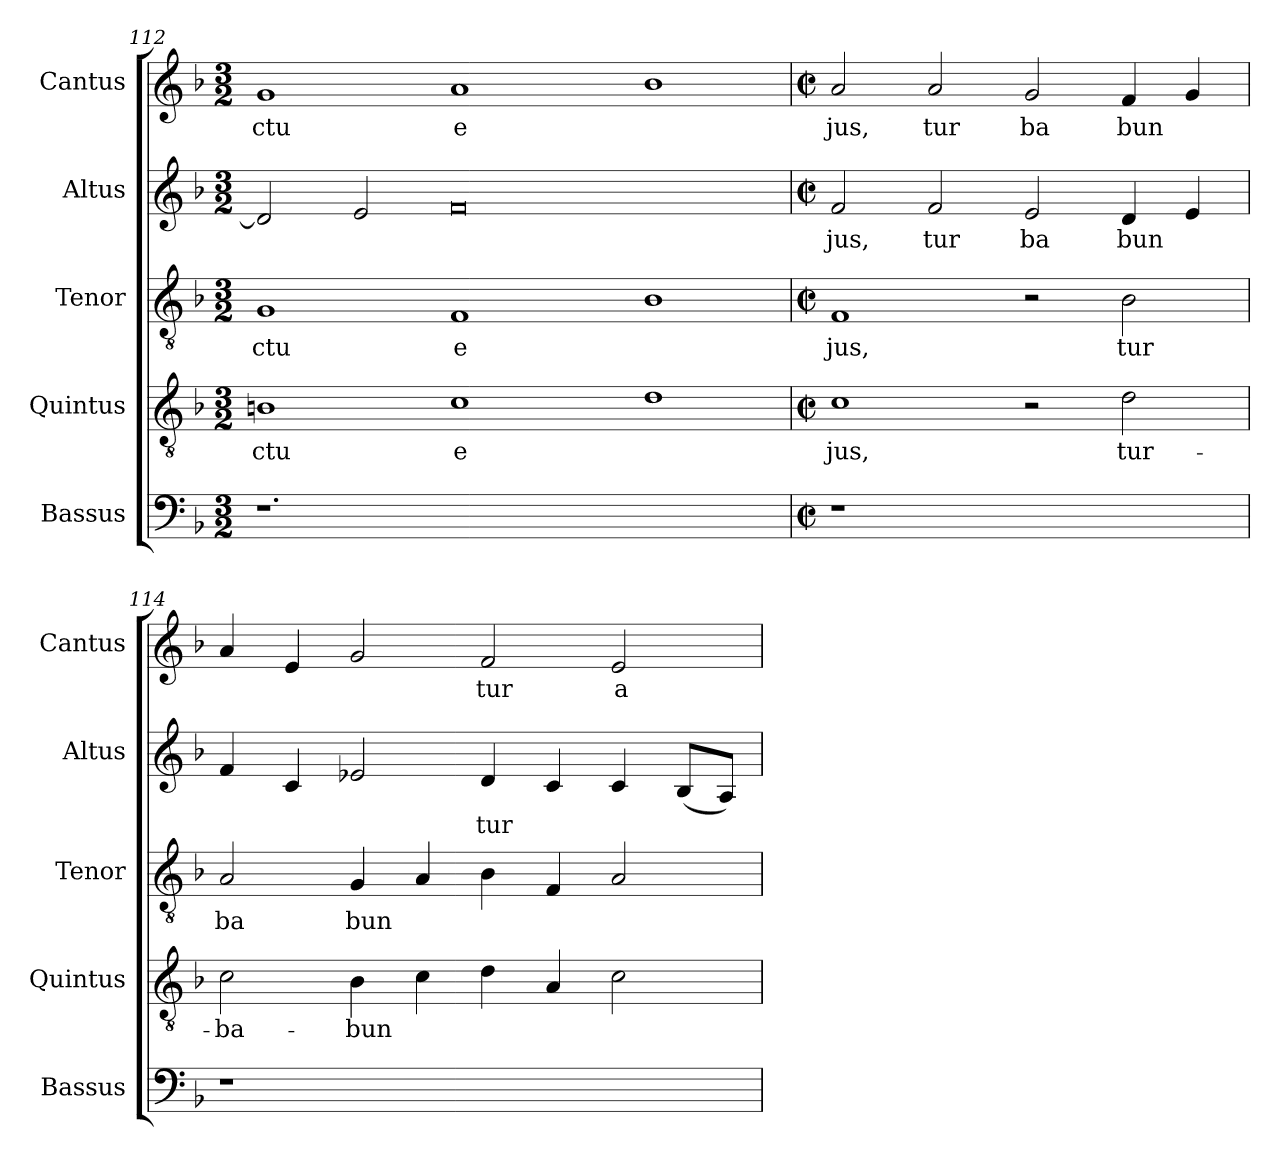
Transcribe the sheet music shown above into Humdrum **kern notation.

**kern	**kern	**text	**kern	**text	**kern	**text	**kern	**text
*part5	*part4	*part4	*part3	*part3	*part2	*part2	*part1	*part1
*staff5	*staff4	*staff4	*staff3	*staff3	*staff2	*staff2	*staff1	*staff1
*I"Bassus	*I"Quintus	*	*I"Tenor	*	*I"Altus	*	*I"Cantus	*
*I'Bassus	*I'Quintus	*	*I'Tenor	*	*I'Altus	*	*I'Cantus	*
*clefF4	*clefGv2	*	*clefGv2	*	*clefG2	*	*clefG2	*
*k[b-]	*k[b-]	*	*k[b-]	*	*k[b-]	*	*k[b-]	*
*F:	*F:	*	*F:	*	*F:	*	*F:	*
*M3/2	*M3/2	*	*M3/2	*	*M3/2	*	*M3/2	*
=112	=112	=112	=112	=112	=112	=112	=112	=112
!	!	!LO:LY:b:cj	!	!LO:LY:b:cj	!	!LO:LY:b:cj	!	!LO:LY:b:cj
1.r	1Bn	-ctu	1G	ctu	2d/]	.	1g	ctu
!	!	!	!	!	!	!LO:LY:b:cj	!	!
.	.	.	.	.	2e/	.	.	.
!	!	!LO:LY:b:cj	!	!LO:LY:b:cj	!	!LO:LY:b:cj	!	!LO:LY:b:cj
.	1c	e-	1F	e	0f	.	1a	e
1.ryy	.	.	.	.	.	.	.	.
!	!	!LO:LY:b:cj	!	!LO:LY:b:cj	!	!	!	!LO:LY:b:cj
.	1d	--	1B-	.	.	.	1b-	.
=113	=113	=113	=113	=113	=113	=113	=113	=113
*M2/2	*M2/2	*	*M2/2	*	*M2/2	*	*M2/2	*
*met(c|)	*met(c|)	*	*met(c|)	*	*met(c|)	*	*met(c|)	*
!	!	!LO:LY:b:cj	!	!LO:LY:b:cj	!	!LO:LY:b:cj	!	!LO:LY:b:cj
1r	1c	-jus,	1F	jus,	2f/	jus,	2a/	jus,
!	!	!	!	!	!	!LO:LY:b:cj	!	!LO:LY:b:cj
.	.	.	.	.	2f/	tur	2a/	tur
!	!	!	!	!	!	!LO:LY:b:cj	!	!LO:LY:b:cj
1ryy	2r	.	2r	.	2e/	ba	2g/	ba
!	!	!LO:LY:b:cj	!	!LO:LY:b:cj	!	!LO:LY:b:cj	!	!LO:LY:b:cj
.	2d\	tur-	2B-\	tur	4d/	bun	4f/	bun
!	!	!	!	!	!	!LO:LY:b:cj	!	!LO:LY:b:cj
.	.	.	.	.	4e/	.	4g/	.
=114	=114	=114	=114	=114	=114	=114	=114	=114
!	!	!LO:LY:b:cj	!	!LO:LY:b:cj	!	!LO:LY:b:cj	!	!LO:LY:b:cj
1r	2c\	-ba-	2A/	ba	4f/	.	4a/	.
!	!	!	!	!	!	!LO:LY:b:cj	!	!LO:LY:b:cj
.	.	.	.	.	4c/	.	4e/	.
!	!	!LO:LY:b:cj	!	!LO:LY:b:cj	!	!LO:LY:b:cj	!	!LO:LY:b:cj
.	4B-\	-bun-	4G/	bun	2e-X/	.	2g/	.
!	!	!LO:LY:b:cj	!	!LO:LY:b:cj	!	!	!	!
.	4c\	--	4A/	.	.	.	.	.
!	!	!LO:LY:b:cj	!	!LO:LY:b:cj	!	!LO:LY:b:cj	!	!LO:LY:b:cj
1ryy	4d\	--	4B-\	.	4d/	tur	2f/	tur
!	!	!LO:LY:b:cj	!	!LO:LY:b:cj	!	!LO:LY:b:cj	!	!
.	4A/	--	4F/	.	4c/	.	.	.
!	!	!LO:LY:b:cj	!	!LO:LY:b:cj	!	!LO:LY:b:cj	!	!LO:LY:b:cj
.	2c\	--	2A/	.	4c/	.	2e/	a
!	!	!	!	!	!	!LO:LY:b:cj	!	!
.	.	.	.	.	(>8B-/L	.	.	.
!	!	!	!	!	!	!LO:LY:b:cj	!	!
.	.	.	.	.	8A/J)	.	.	.
=	=	=	=	=	=	=	=	=
*-	*-	*-	*-	*-	*-	*-	*-	*-
